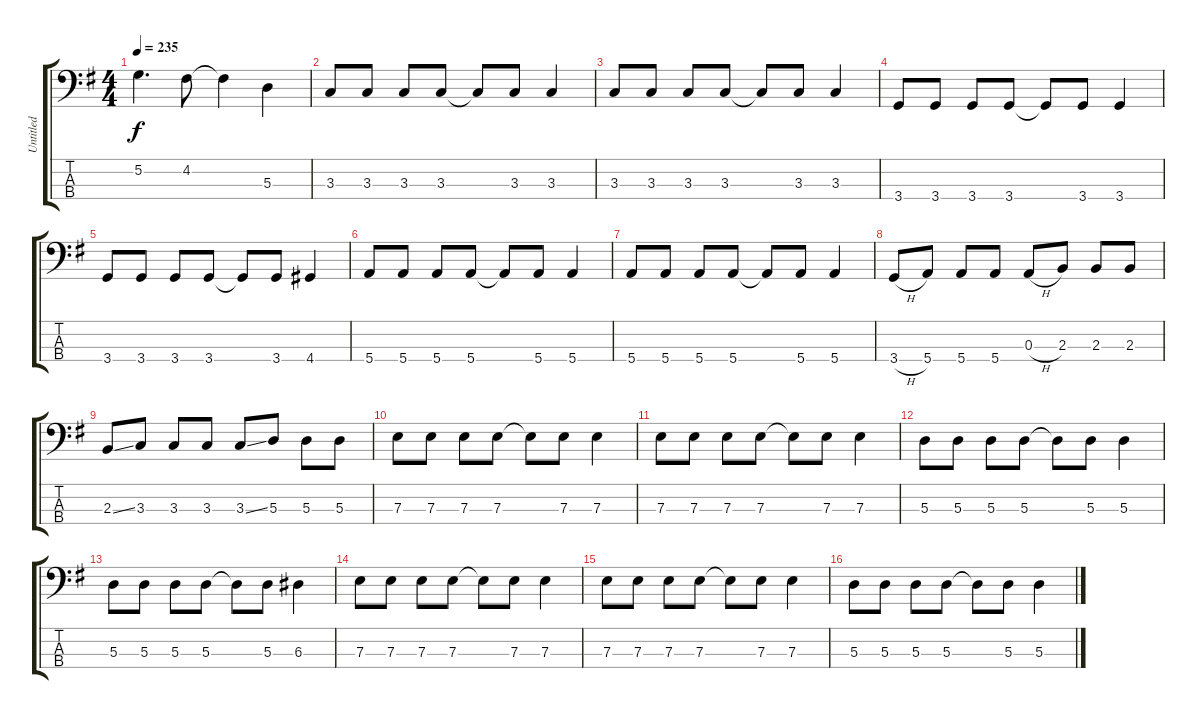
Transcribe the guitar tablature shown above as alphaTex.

\track ("Untitled" "Untitled") {instrument electricbassfinger}
\staff {score tabs}
\tuning (G2 D2 A1 E1) {hide}
\ts (4 4)
\tempo 235
\clef f4
\ks g
5.2.4{d dy f} 4.2.8 4.2{t}.4 5.3.4 |
3.3.8 3.3.8 3.3.8 3.3.8 3.3{t}.8 3.3.8 3.3.4 |
3.3.8 3.3.8 3.3.8 3.3.8 3.3{t}.8 3.3.8 3.3.4 |
3.4.8 3.4.8 3.4.8 3.4.8 3.4{t}.8 3.4.8 3.4.4 |
3.4.8 3.4.8 3.4.8 3.4.8 3.4{t}.8 3.4.8 4.4.4 |
5.4.8 5.4.8 5.4.8 5.4.8 5.4{t}.8 5.4.8 5.4.4 |
5.4.8 5.4.8 5.4.8 5.4.8 5.4{t}.8 5.4.8 5.4.4 |
3.4{h}.8 5.4.8 5.4.8 5.4.8 0.3{h}.8 2.3.8 2.3.8 2.3.8 |
2.3{ss}.8 3.3.8 3.3.8 3.3.8 3.3{ss}.8 5.3.8 5.3.8 5.3.8 |
7.3.8 7.3.8 7.3.8 7.3.8 7.3{t}.8 7.3.8 7.3.4 |
7.3.8 7.3.8 7.3.8 7.3.8 7.3{t}.8 7.3.8 7.3.4 |
5.3.8 5.3.8 5.3.8 5.3.8 5.3{t}.8 5.3.8 5.3.4 |
5.3.8 5.3.8 5.3.8 5.3.8 5.3{t}.8 5.3.8 6.3.4 |
7.3.8 7.3.8 7.3.8 7.3.8 7.3{t}.8 7.3.8 7.3.4 |
7.3.8 7.3.8 7.3.8 7.3.8 7.3{t}.8 7.3.8 7.3.4 |
5.3.8 5.3.8 5.3.8 5.3.8 5.3{t}.8 5.3.8 5.3.4
